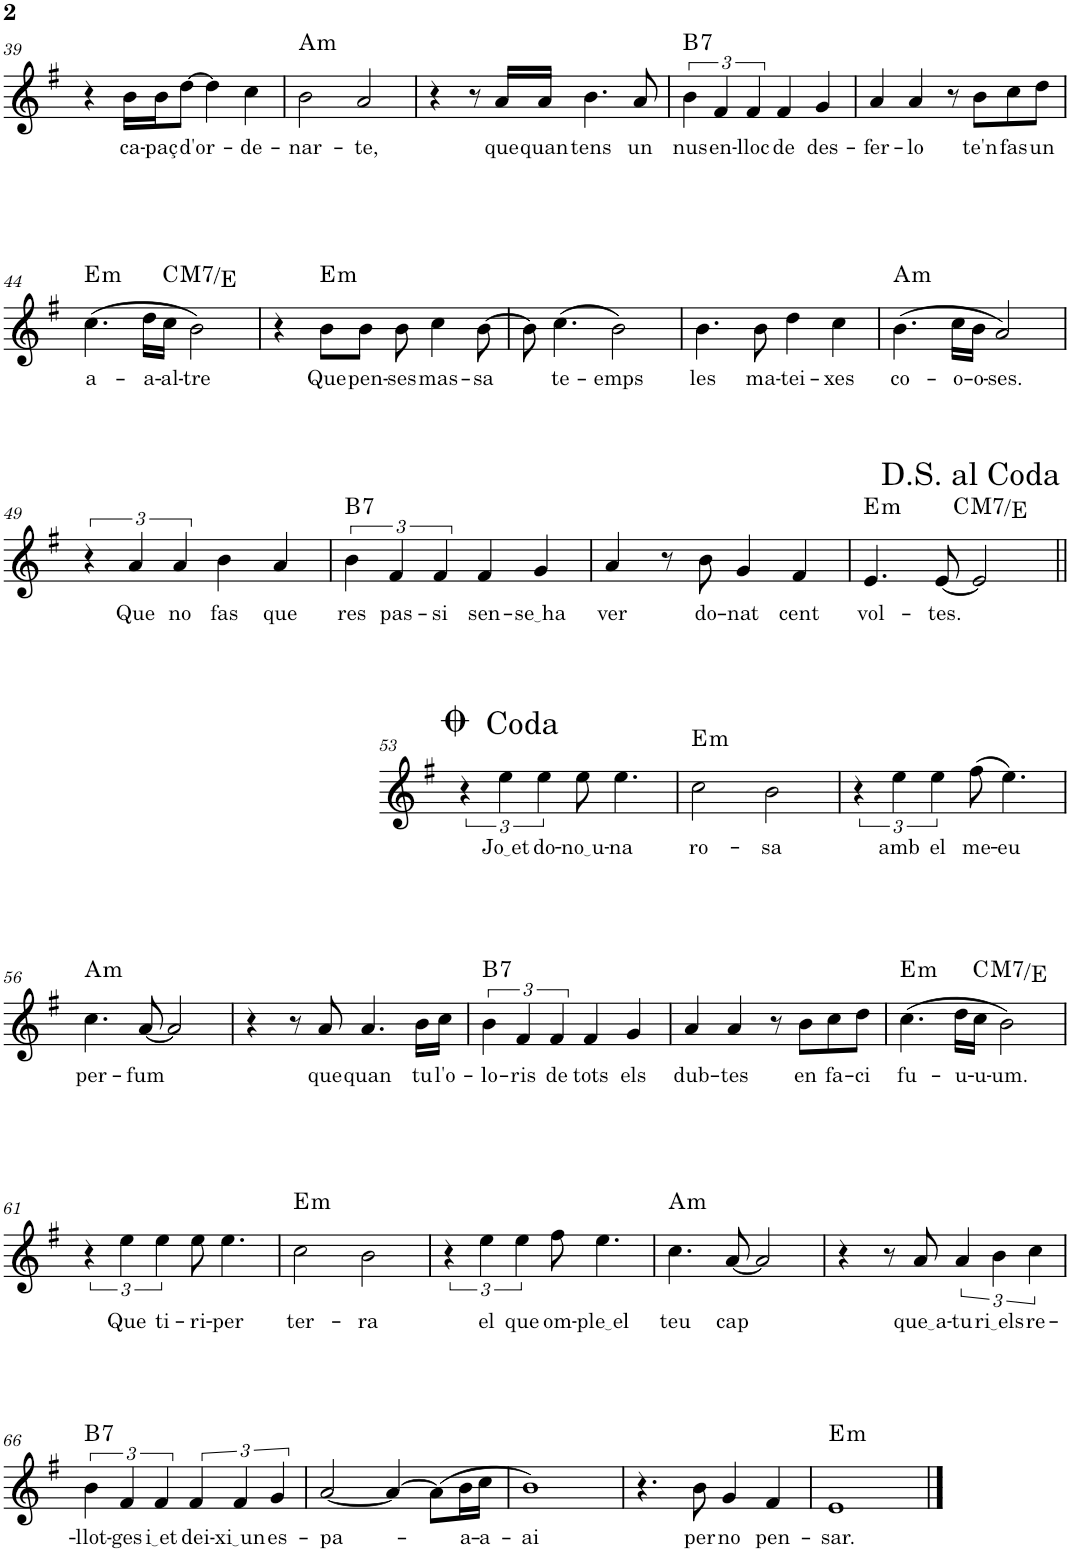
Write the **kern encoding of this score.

**kern	**text	**harte
*part1	*part1	*part1
*staff1	*staff1	*
*I"Oboè	*	*
*I'Ob.	*	*
!!LO:PB:g=z
*clefG2	*	*
*k[f#]	*	*
*M2/2	*	*
*met(c|)	*	*
=39	=39	=39
4r	.	.
!	!LO:LY:b	!
16b\LL	ca-	.
!	!LO:LY:b	!
16b\J	-paç	.
!	!LO:LY:b	!
[8dd\J	d'or-	.
4dd\]	.	.
!	!LO:LY:b	!
4cc\	-de-	.
=40	=40	=40
!	!LO:LY:b	!LO:H:kt=m
2b\	-nar-	A:min
!	!LO:LY:b	!
2a/	-te,	.
=41	=41	=41
4r	.	.
8r	.	.
!	!LO:LY:b	!
16a/LL	que	.
!	!LO:LY:b	!
16a/JJ	quan	.
!	!LO:LY:b	!
4.b\	tens	.
!	!LO:LY:b	!
8a/	un	.
=42	=42	=42
!	!LO:LY:b	!LO:H:kt=7
6b\	nus	B:7
!	!LO:LY:b	!
6f#/	en-	.
!	!LO:LY:b	!
6f#/	-lloc	.
!	!LO:LY:b	!
4f#/	de	.
!	!LO:LY:b	!
4g/	des-	.
=43	=43	=43
!	!LO:LY:b	!
4a/	-fer-	.
!	!LO:LY:b	!
4a/	-lo	.
8r	.	.
!	!LO:LY:b	!
8b\L	te'n	.
!	!LO:LY:b	!
8cc\	fas	.
!	!LO:LY:b	!
8dd\J	un	.
!!LO:LB:g=z
=44	=44	=44
!	!LO:LY:b	!LO:H:kt=m
(4.cc\	a-	E:min
!	!LO:LY:b	!
16dd\LL	-a-	.
!	!LO:LY:b	!LO:H:kt=M7
16cc\JJ	-al-	C:maj7/3
!	!LO:LY:b	!
2b\)	-tre	.
=45	=45	=45
4r	.	.
!	!LO:LY:b	!LO:H:kt=m
8b\L	Que	E:min
!	!LO:LY:b	!
8b\J	pen-	.
!	!LO:LY:b	!
8b\	-ses	.
!	!LO:LY:b	!
4cc\	mas-	.
!	!LO:LY:b	!
[8b\	-sa	.
=46	=46	=46
8b\]	.	.
!	!LO:LY:b	!
(4.cc\	te-	.
!	!LO:LY:b	!
2b\)	-emps	.
=47	=47	=47
!	!LO:LY:b	!
4.b\	les	.
!	!LO:LY:b	!
8b\	ma-	.
!	!LO:LY:b	!
4dd\	-tei-	.
!	!LO:LY:b	!
4cc\	-xes	.
=48	=48	=48
!	!LO:LY:b	!LO:H:kt=m
(4.b\	co-	A:min
!	!LO:LY:b	!
16cc\LL	-o-	.
!	!LO:LY:b	!
16b\JJ	-o-	.
!	!LO:LY:b	!
2a/)	-ses.	.
!!LO:LB:g=z
=49	=49	=49
6r	.	.
!	!LO:LY:b	!
6a/	Que	.
!	!LO:LY:b	!
6a/	no	.
!	!LO:LY:b	!
4b\	fas	.
!	!LO:LY:b	!
4a/	que	.
=50	=50	=50
!	!LO:LY:b	!LO:H:kt=7
6b\	res	B:7
!	!LO:LY:b	!
6f#/	pas-	.
!	!LO:LY:b	!
6f#/	-si	.
!	!LO:LY:b	!
4f#/	sen-	.
!	!LO:LY:b	!
4g/	se ha	.
=51	=51	=51
!	!LO:LY:b	!
4a/	ver	.
8r	.	.
!	!LO:LY:b	!
8b\	do-	.
!	!LO:LY:b	!
4g/	-nat	.
!	!LO:LY:b	!
4f#/	cent	.
=52	=52	=52
!	!LO:LY:b	!LO:H:kt=m
*^	*	*
4.e/	4..ryy	vol-	E:min
!	!	!LO:LY:b	!
[8e/	.	-tes.	.
!	!	!	!LO:H:kt=M7
.	2ryy	.	C:maj7/3
2e/]	.	.	.
.	16ryy	.	.
*v	*v	*	*
!!LO:LB:g=z
=53||	=53||	=53||
6r	.	.
!	!LO:LY:b	!
6ee\	Jo et	.
!	!LO:LY:b	!
6ee\	do-	.
!	!LO:LY:b	!
8ee\	no u	.
!	!LO:LY:b	!
4.ee\	-na	.
=54	=54	=54
!	!LO:LY:b	!LO:H:kt=m
2cc\	ro-	E:min
!	!LO:LY:b	!
2b\	-sa	.
=55	=55	=55
6r	.	.
!	!LO:LY:b	!
6ee\	amb	.
!	!LO:LY:b	!
6ee\	el	.
!	!LO:LY:b	!
(8ff#\	me-	.
!	!LO:LY:b	!
4.ee\)	-eu	.
!!LO:LB:g=z
=56	=56	=56
!	!LO:LY:b	!LO:H:kt=m
4.cc\	per-	A:min
!	!LO:LY:b	!
[8a/	-fum	.
2a/]	.	.
=57	=57	=57
4r	.	.
8r	.	.
!	!LO:LY:b	!
8a/	que	.
!	!LO:LY:b	!
4.a/	quan	.
!	!LO:LY:b	!
16b\LL	tu	.
!	!LO:LY:b	!
16cc\JJ	l'o-	.
=58	=58	=58
!	!LO:LY:b	!LO:H:kt=7
6b\	-lo-	B:7
!	!LO:LY:b	!
6f#/	-ris	.
!	!LO:LY:b	!
6f#/	de	.
!	!LO:LY:b	!
4f#/	tots	.
!	!LO:LY:b	!
4g/	els	.
=59	=59	=59
!	!LO:LY:b	!
4a/	dub-	.
!	!LO:LY:b	!
4a/	-tes	.
8r	.	.
!	!LO:LY:b	!
8b\L	en	.
!	!LO:LY:b	!
8cc\	fa-	.
!	!LO:LY:b	!
8dd\J	-ci	.
=60	=60	=60
!	!LO:LY:b	!LO:H:kt=m
(4.cc\	fu-	E:min
!	!LO:LY:b	!
16dd\LL	-u-	.
!	!LO:LY:b	!LO:H:kt=M7
16cc\JJ	-u-	C:maj7/3
!	!LO:LY:b	!
2b\)	-um.	.
!!LO:LB:g=z
=61	=61	=61
6r	.	.
!	!LO:LY:b	!
6ee\	Que	.
!	!LO:LY:b	!
6ee\	ti-	.
!	!LO:LY:b	!
8ee\	-ri-	.
!	!LO:LY:b	!
4.ee\	-per	.
=62	=62	=62
!	!LO:LY:b	!LO:H:kt=m
2cc\	ter-	E:min
!	!LO:LY:b	!
2b\	-ra	.
=63	=63	=63
6r	.	.
!	!LO:LY:b	!
6ee\	el	.
!	!LO:LY:b	!
6ee\	que	.
!	!LO:LY:b	!
8ff#\	om-	.
!	!LO:LY:b	!
4.ee\	ple el	.
=64	=64	=64
!	!LO:LY:b	!LO:H:kt=m
4.cc\	teu	A:min
!	!LO:LY:b	!
[8a/	cap	.
2a/]	.	.
=65	=65	=65
4r	.	.
8r	.	.
!	!LO:LY:b	!
8a/	que a	.
!	!LO:LY:b	!
6a/	-tu	.
!	!LO:LY:b	!
6b\	ri els	.
!	!LO:LY:b	!
6cc\	re-	.
!!LO:LB:g=z
=66	=66	=66
!	!LO:LY:b	!LO:H:kt=7
6b\	-llot-	B:7
!	!LO:LY:b	!
6f#/	-ges	.
!	!LO:LY:b	!
6f#/	i et	.
!	!LO:LY:b	!
6f#/	dei-	.
!	!LO:LY:b	!
6f#/	xi un	.
!	!LO:LY:b	!
6g/	es-	.
=67	=67	=67
!	!LO:LY:b	!
[2a/	-pa-	.
4a/_	.	.
(8a\L]	.	.
!	!LO:LY:b	!
16b\L	-a-	.
!	!LO:LY:b	!
16cc\JJ	-a-	.
=68	=68	=68
!	!LO:LY:b	!
1b)	-ai	.
=69	=69	=69
4.r	.	.
!	!LO:LY:b	!
8b\	per	.
!	!LO:LY:b	!
4g/	no	.
!	!LO:LY:b	!
4f#/	pen-	.
=70	=70	=70
!	!LO:LY:b	!LO:H:kt=m
1e	-sar.	E:min
==	==	==
*-	*-	*-
